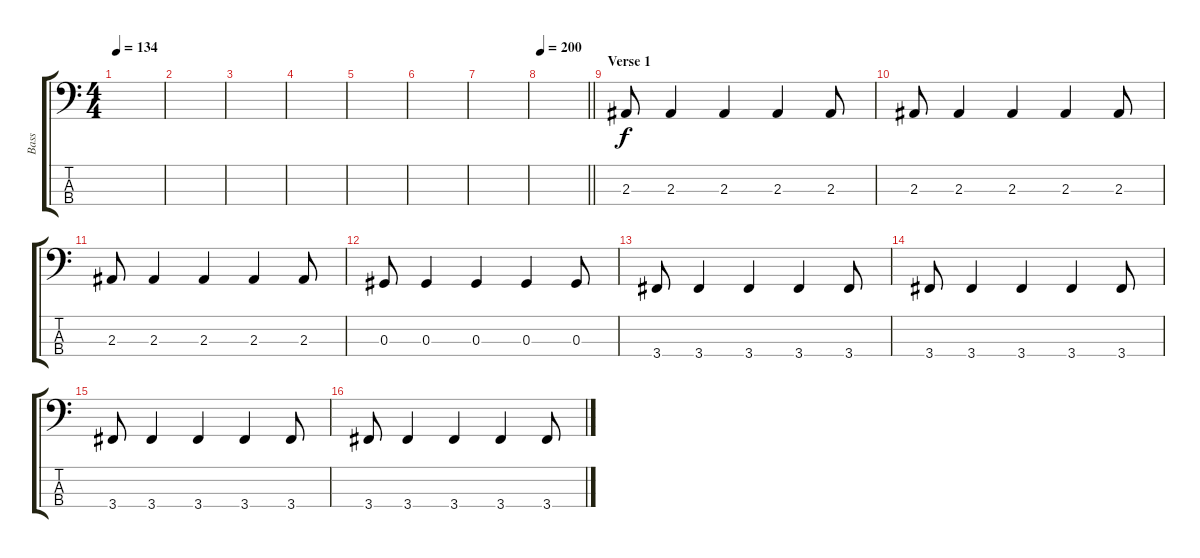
\track ("Bass" "Bass") {instrument electricbasspick}
\staff {score tabs}
\tuning (Gb2 Db2 Ab1 Eb1) {hide}
\ts (4 4)
\tempo 134
\clef f4
\ks c
|
|
|
|
|
|
|
\tempo 200
\barLineRight lightlight
|
\section ("" "Verse 1")
2.3.8 2.3.4 2.3.4 2.3.4 2.3.8 |
2.3.8 2.3.4 2.3.4 2.3.4 2.3.8 |
2.3.8 2.3.4 2.3.4 2.3.4 2.3.8 |
0.3.8 0.3.4 0.3.4 0.3.4 0.3.8 |
3.4.8 3.4.4 3.4.4 3.4.4 3.4.8 |
3.4.8 3.4.4 3.4.4 3.4.4 3.4.8 |
3.4.8 3.4.4 3.4.4 3.4.4 3.4.8 |
3.4.8 3.4.4 3.4.4 3.4.4 3.4.8
